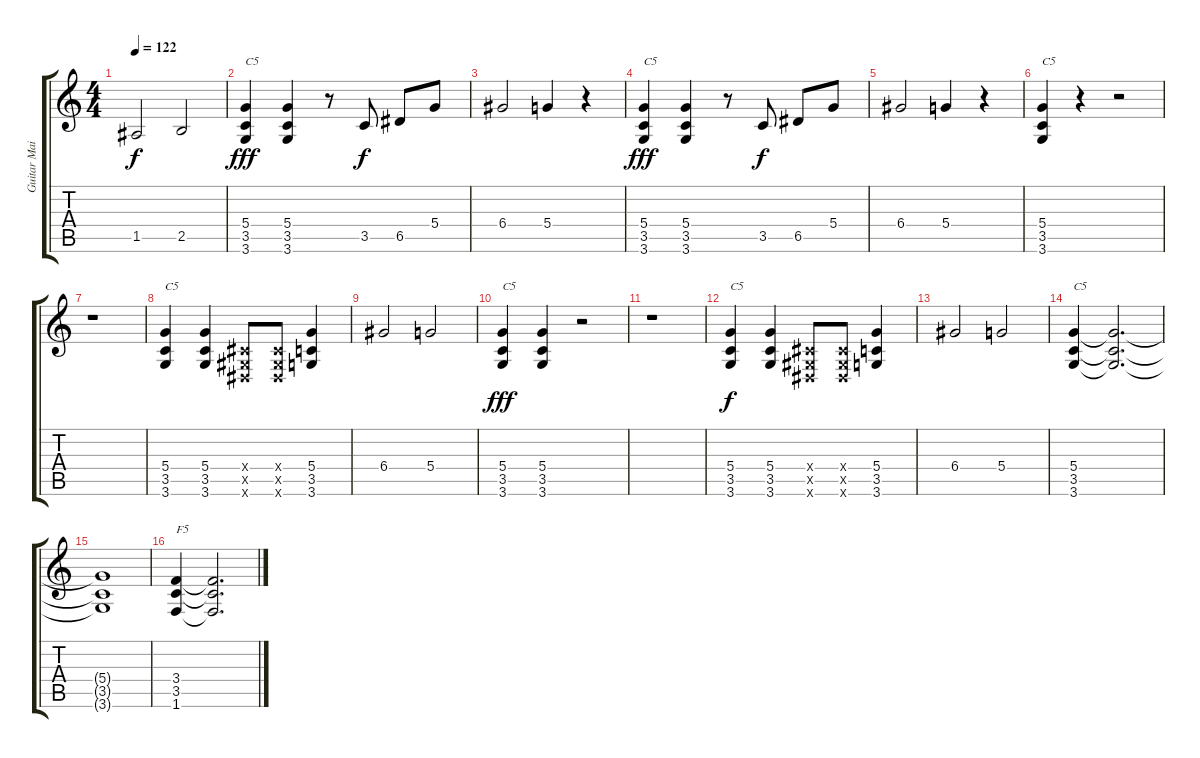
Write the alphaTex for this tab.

\track ("Guitar Main" "Guitar Mai") {instrument distortionguitar}
\staff {score tabs}
\tuning (E4 B3 G3 D3 A2 E2) {hide}
\ts (4 4)
\tempo 122
\clef g2
\ks c
1.5.2{dy f} 2.5.2 |
(5.4 3.5 3.6).4{txt "C5" dy fff} (5.4 3.5 3.6).4 r.8 3.5.8{dy f} 6.5.8 5.4.8 |
6.4.2 5.4.4 r.4 |
(5.4 3.5 3.6).4{txt "C5" dy fff} (5.4 3.5 3.6).4 r.8 3.5.8{dy f} 6.5.8 5.4.8 |
6.4.2 5.4.4 r.4 |
(5.4 3.5 3.6).4{txt "C5"} r.4 r.2 |
r.1 |
(5.4 3.5 3.6).4{txt "C5"} (5.4 3.5 3.6).4 (-1.4{x} -1.5{x} -1.6{x}).8 (-1.4{x} -1.5{x} -1.6{x}).8 (5.4 3.5 3.6).4 |
6.4.2 5.4.2 |
(5.4 3.5 3.6).4{txt "C5" dy fff} (5.4 3.5 3.6).4 r.2 |
r.1 |
(5.4 3.5 3.6).4{txt "C5" dy f} (5.4 3.5 3.6).4 (-1.4{x} -1.5{x} -1.6{x}).8 (-1.4{x} -1.5{x} -1.6{x}).8 (5.4 3.5 3.6).4 |
6.4.2 5.4.2 |
(5.4 3.5 3.6).4{txt "C5"} (5.4{t} 3.5{t} 3.6{t}).2{d} |
(5.4{t} 3.5{t} 3.6{t}).1 |
(3.4 3.5 1.6).4{txt "F5"} (3.4{t} 3.5{t} 1.6{t}).2{d}
